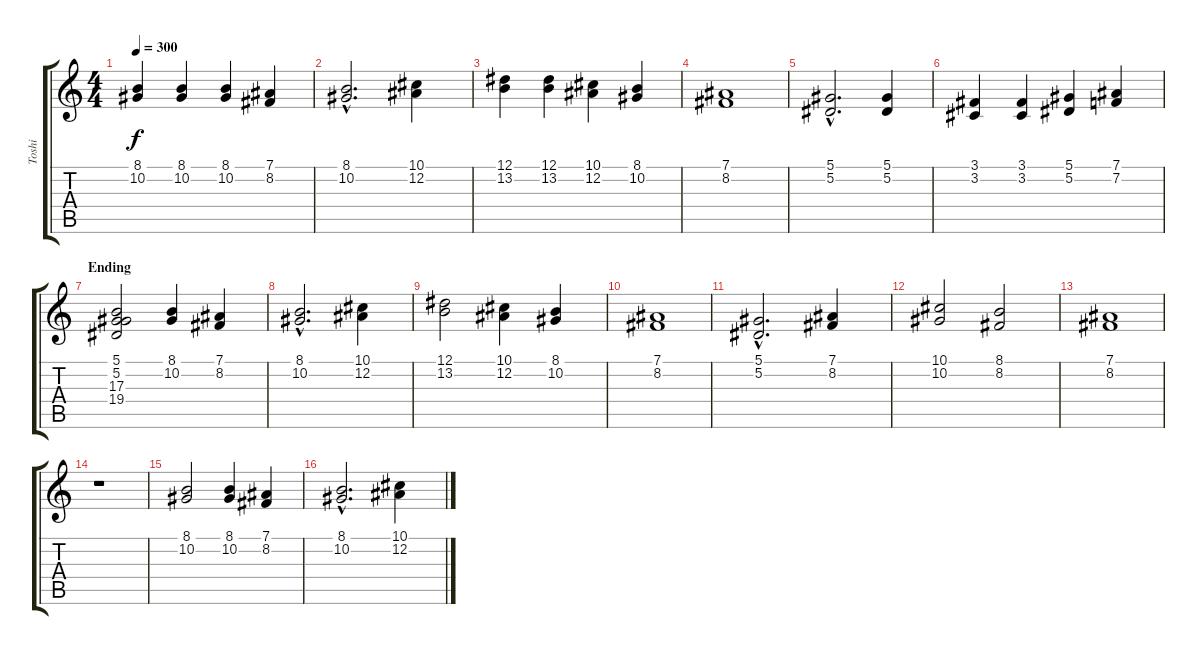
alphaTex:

\track ("Toshi" "Toshi") {instrument trumpet}
\staff {score tabs}
\tuning (Eb4 Bb3 Gb3 Db3 Ab2 Eb2) {hide}
\ts (4 4)
\tempo 300
\clef g2
\ks c
(8.1 10.2).4{dy f} (8.1 10.2).4 (8.1 10.2).4 (7.1 8.2).4 |
(8.1{hac} 10.2{hac}).2{d} (10.1 12.2).4 |
(12.1 13.2).4 (12.1 13.2).4 (10.1 12.2).4 (8.1 10.2).4 |
(7.1 8.2).1 |
(5.1{hac} 5.2{hac}).2{d} (5.1 5.2).4 |
(3.1 3.2).4 (3.1 3.2).4 (5.1 5.2).4 (7.1 7.2).4 |
\section ("" "Ending")
(5.1 5.2 17.3 19.4).2 (8.1 10.2).4 (7.1 8.2).4 |
(8.1{hac} 10.2{hac}).2{d} (10.1 12.2).4 |
(12.1 13.2).2 (10.1 12.2).4 (8.1 10.2).4 |
(7.1 8.2).1 |
(5.1{hac} 5.2{hac}).2{d} (7.1 8.2).4 |
(10.1 10.2).2 (8.1 8.2).2 |
(7.1 8.2).1 |
r.1 |
(8.1 10.2).2 (8.1 10.2).4 (7.1 8.2).4 |
(8.1{hac} 10.2{hac}).2{d} (10.1 12.2).4
